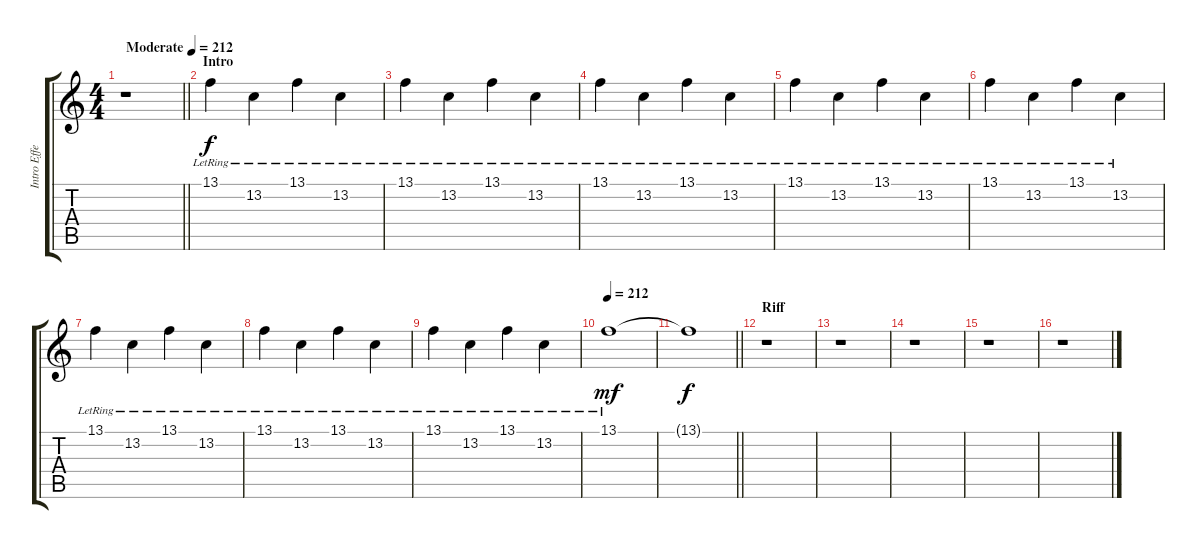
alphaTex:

\track ("Intro Effect/Vocals" "Intro Effe") {instrument lead2sawtooth}
\staff {score tabs}
\tuning (E4 B3 G3 D3 A2 E2) {hide}
\ts (4 4)
\tempo (212 "Moderate")
\tempo 188
\tempo (212 "Moderate")
\clef g2
\barLineRight lightlight
\ks c
r.1{dy f instrument lead2sawtooth} |
\section ("" "Intro")
13.1{lr}.4{volume 6 instrument fx7echoes} 13.2{lr}.4 13.1{lr}.4 13.2{lr}.4 |
13.1{lr}.4 13.2{lr}.4 13.1{lr}.4 13.2{lr}.4 |
13.1{lr}.4 13.2{lr}.4 13.1{lr}.4 13.2{lr}.4 |
13.1{lr}.4 13.2{lr}.4 13.1{lr}.4 13.2{lr}.4 |
13.1{lr}.4 13.2{lr}.4 13.1{lr}.4 13.2{lr}.4 |
13.1{lr}.4 13.2{lr}.4 13.1{lr}.4 13.2{lr}.4 |
13.1{lr}.4 13.2{lr}.4 13.1{lr}.4 13.2{lr}.4 |
13.1{lr}.4 13.2{lr}.4 13.1{lr}.4 13.2{lr}.4 |
\tempo 212
13.1{lr}.1{dy mf} |
\barLineRight lightlight
13.1{t}.1{dy f} |
\section ("" "Riff")
r.1 |
r.1 |
r.1 |
r.1 |
r.1
